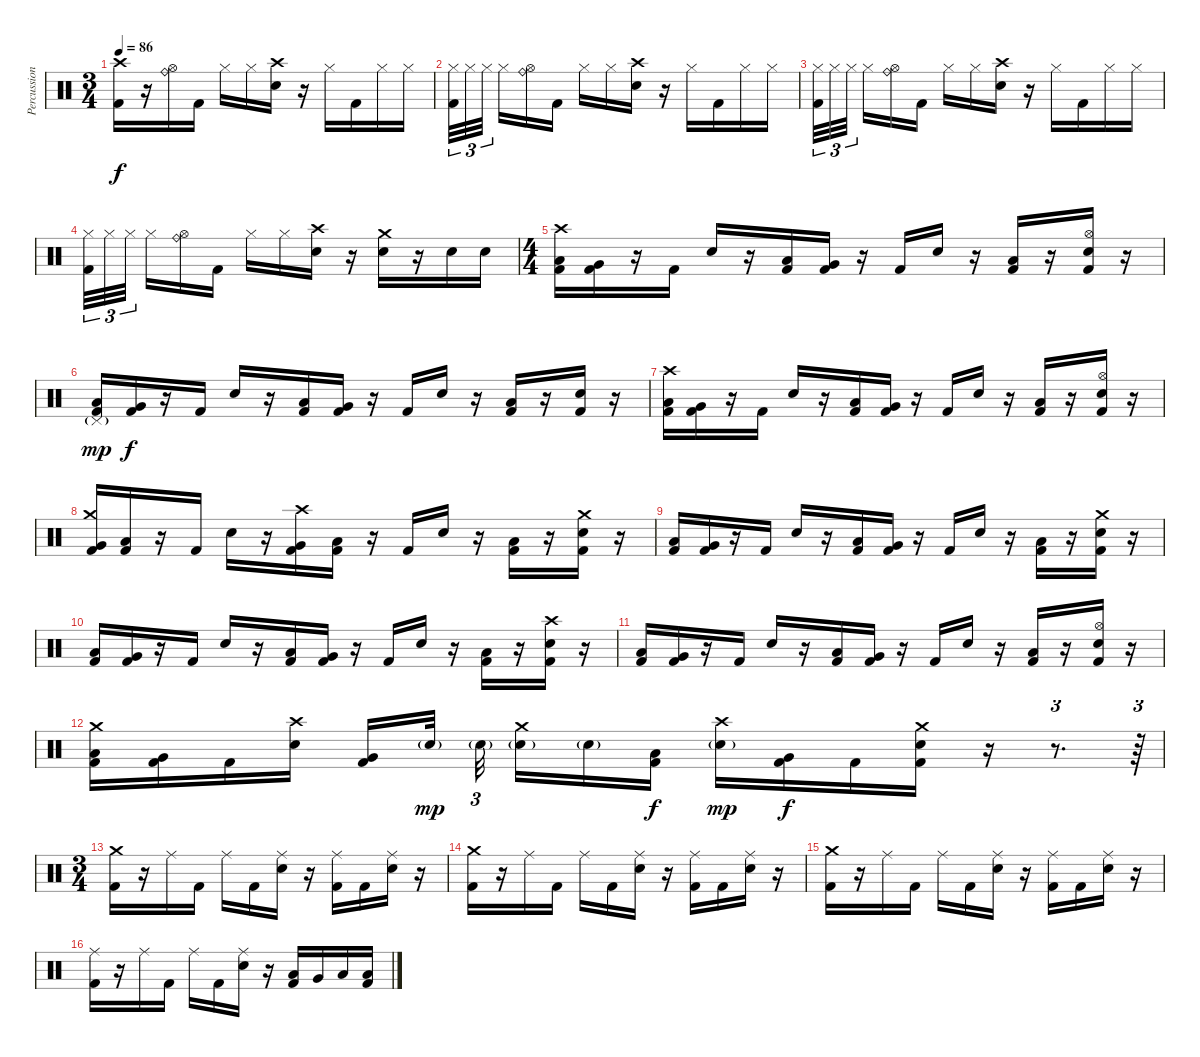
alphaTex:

\track ("Percussion" "Percussion") {instrument percussion}
\staff {score}
\articulation defaults
\ts (3 4)
\tempo 86
\clef neutral
\ks c
("Crash high (hit)" "Kick (hit) 2").16{dy f} r.16 ("Hi-Hat (open)" "Ride (bell)").16 "Kick (hit) 2".16 "Hi-Hat (closed)".16 "Hi-Hat (closed)".16 ("Crash high (hit)" "Electric Snare (hit)").16 r.16 "Hi-Hat (closed)".16 "Kick (hit) 2".16 "Hi-Hat (closed)".16 "Hi-Hat (closed)".16 |
("Hi-Hat (closed)" "Kick (hit) 2").32{tu (3 2)} "Hi-Hat (closed)".32{tu (3 2)} "Hi-Hat (closed)".32{tu (3 2)} "Hi-Hat (closed)".16 ("Hi-Hat (open)" "Ride (bell)").16 "Kick (hit) 2".16 "Hi-Hat (closed)".16 "Hi-Hat (closed)".16 ("Crash high (hit)" "Electric Snare (hit)").16 r.16 "Hi-Hat (closed)".16 "Kick (hit) 2".16 "Hi-Hat (closed)".16 "Hi-Hat (closed)".16 |
("Hi-Hat (closed)" "Kick (hit) 2").32{tu (3 2)} "Hi-Hat (closed)".32{tu (3 2)} "Hi-Hat (closed)".32{tu (3 2)} "Hi-Hat (closed)".16 ("Hi-Hat (open)" "Ride (bell)").16 "Kick (hit) 2".16 "Hi-Hat (closed)".16 "Hi-Hat (closed)".16 ("Crash high (hit)" "Electric Snare (hit)").16 r.16 "Hi-Hat (closed)".16 "Kick (hit) 2".16 "Hi-Hat (closed)".16 "Hi-Hat (closed)".16 |
("Hi-Hat (closed)" "Kick (hit) 2").32{tu (3 2)} "Hi-Hat (closed)".32{tu (3 2)} "Hi-Hat (closed)".32{tu (3 2)} "Hi-Hat (closed)".16 ("Hi-Hat (open)" "Ride (bell)").16 "Kick (hit) 2".16 "Hi-Hat (closed)".16 "Hi-Hat (closed)".16 ("Crash high (hit)" "Electric Snare (hit)").16 r.16 ("Crash medium (hit)" "Electric Snare (hit)").16 r.16 "Electric Snare (hit)".16 "Electric Snare (hit)".16 |
\ts (4 4)
("Crash high (hit)" "Low Floor Tom (hit)" "Kick (hit) 2").16 ("Very Low Tom (hit)" "Kick (hit) 2").16 r.16 "Kick (hit) 2".16 "Electric Snare (hit)".16 r.16 ("Low Floor Tom (hit)" "Kick (hit) 2").16 ("Very Low Tom (hit)" "Kick (hit) 2").16 r.16 "Kick (hit) 2".16 "Electric Snare (hit)".16 r.16 ("Low Floor Tom (hit)" "Kick (hit) 2").16 r.16 ("Hi-Hat (open)" "Electric Snare (hit)" "Kick (hit) 2").16 r.16 |
("Pedal Hi-Hat (hit)"{g} "Low Floor Tom (hit)" "Kick (hit) 2").16{dy mp} ("Very Low Tom (hit)" "Kick (hit) 2").16{dy f} r.16 "Kick (hit) 2".16 "Electric Snare (hit)".16 r.16 ("Low Floor Tom (hit)" "Kick (hit) 2").16 ("Very Low Tom (hit)" "Kick (hit) 2").16 r.16 "Kick (hit) 2".16 "Electric Snare (hit)".16 r.16 ("Low Floor Tom (hit)" "Kick (hit) 2").16 r.16 ("Electric Snare (hit)" "Kick (hit) 2").16 r.16 |
("Crash high (hit)" "Low Floor Tom (hit)" "Kick (hit) 2").16 ("Very Low Tom (hit)" "Kick (hit) 2").16 r.16 "Kick (hit) 2".16 "Electric Snare (hit)".16 r.16 ("Low Floor Tom (hit)" "Kick (hit) 2").16 ("Very Low Tom (hit)" "Kick (hit) 2").16 r.16 "Kick (hit) 2".16 "Electric Snare (hit)".16 r.16 ("Low Floor Tom (hit)" "Kick (hit) 2").16 r.16 ("Hi-Hat (open)" "Electric Snare (hit)" "Kick (hit) 2").16 r.16 |
("Crash medium (hit)" "Very Low Tom (hit)" "Kick (hit) 2").16 ("Low Floor Tom (hit)" "Kick (hit) 2").16 r.16 "Kick (hit) 2".16 "Electric Snare (hit)".16 r.16 ("Crash high (hit)" "Very Low Tom (hit)" "Kick (hit) 2").16 ("Low Floor Tom (hit)" "Kick (hit) 2").16 r.16 "Kick (hit) 2".16 "Electric Snare (hit)".16 r.16 ("Low Floor Tom (hit)" "Kick (hit) 2").16 r.16 ("Crash medium (hit)" "Electric Snare (hit)" "Kick (hit) 2").16 r.16 |
("Low Floor Tom (hit)" "Kick (hit) 2").16 ("Very Low Tom (hit)" "Kick (hit) 2").16 r.16 "Kick (hit) 2".16 "Electric Snare (hit)".16 r.16 ("Low Floor Tom (hit)" "Kick (hit) 2").16 ("Very Low Tom (hit)" "Kick (hit) 2").16 r.16 "Kick (hit) 2".16 "Electric Snare (hit)".16 r.16 ("Low Floor Tom (hit)" "Kick (hit) 2").16 r.16 ("Crash medium (hit)" "Electric Snare (hit)" "Kick (hit) 2").16 r.16 |
("Low Floor Tom (hit)" "Kick (hit) 2").16 ("Very Low Tom (hit)" "Kick (hit) 2").16 r.16 "Kick (hit) 2".16 "Electric Snare (hit)".16 r.16 ("Low Floor Tom (hit)" "Kick (hit) 2").16 ("Very Low Tom (hit)" "Kick (hit) 2").16 r.16 "Kick (hit) 2".16 "Electric Snare (hit)".16 r.16 ("Low Floor Tom (hit)" "Kick (hit) 2").16 r.16 ("Crash high (hit)" "Electric Snare (hit)" "Kick (hit) 2").16 r.16 |
("Low Floor Tom (hit)" "Kick (hit) 2").16 ("Very Low Tom (hit)" "Kick (hit) 2").16 r.16 "Kick (hit) 2".16 "Electric Snare (hit)".16 r.16 ("Low Floor Tom (hit)" "Kick (hit) 2").16 ("Very Low Tom (hit)" "Kick (hit) 2").16 r.16 "Kick (hit) 2".16 "Electric Snare (hit)".16 r.16 ("Low Floor Tom (hit)" "Kick (hit) 2").16 r.16 ("Hi-Hat (open)" "Electric Snare (hit)" "Kick (hit) 2").16 r.16 |
("Crash medium (hit)" "Low Floor Tom (hit)" "Kick (hit) 2").16 ("Very Low Tom (hit)" "Kick (hit) 2").16 "Kick (hit) 2".16 ("Crash high (hit)" "Electric Snare (hit)").16 ("Very Low Tom (hit)" "Kick (hit) 2").16 "Electric Snare (hit)"{g}.32{dy mp} "Electric Snare (hit)"{g}.32{tu (3 2)} ("Crash medium (hit)" "Electric Snare (hit)"{g}).16 "Electric Snare (hit)"{g}.16 ("Low Floor Tom (hit)" "Kick (hit) 2").16{dy f} ("Crash high (hit)" "Electric Snare (hit)"{g}).16{dy mp} ("Very Low Tom (hit)" "Kick (hit) 2").16{dy f} "Kick (hit) 2".16 ("Crash medium (hit)" "Electric Snare (hit)" "Kick (hit) 2").16 r.16 r.8{d tu (3 2)} r.64{tu (3 2)} |
\ts (3 4)
("Crash medium (hit)" "Kick (hit) 2").16 r.16 "Ride (middle)".16 "Kick (hit) 2".16 "Ride (middle)".16 "Kick (hit) 2".16 ("Ride (middle)" "Electric Snare (hit)").16 r.16 ("Ride (middle)" "Kick (hit) 2").16 "Kick (hit) 2".16 ("Ride (middle)" "Electric Snare (hit)").16 r.16 |
("Crash medium (hit)" "Kick (hit) 2").16 r.16 "Ride (middle)".16 "Kick (hit) 2".16 "Ride (middle)".16 "Kick (hit) 2".16 ("Ride (middle)" "Electric Snare (hit)").16 r.16 ("Ride (middle)" "Kick (hit) 2").16 "Kick (hit) 2".16 ("Ride (middle)" "Electric Snare (hit)").16 r.16 |
("Crash medium (hit)" "Kick (hit) 2").16 r.16 "Ride (middle)".16 "Kick (hit) 2".16 "Ride (middle)".16 "Kick (hit) 2".16 ("Ride (middle)" "Electric Snare (hit)").16 r.16 ("Ride (middle)" "Kick (hit) 2").16 "Kick (hit) 2".16 ("Ride (middle)" "Electric Snare (hit)").16 r.16 |
("Ride (middle)" "Kick (hit) 2").16 r.16 "Ride (middle)".16 "Kick (hit) 2".16 "Ride (middle)".16 "Kick (hit) 2".16 ("Ride (middle)" "Electric Snare (hit)").16 r.16 ("Low Tom (hit)" "Kick (hit) 2").16 "Very Low Tom (hit)".16 "Low Floor Tom (hit)".16 ("Low Floor Tom (hit)" "Kick (hit) 2").16
